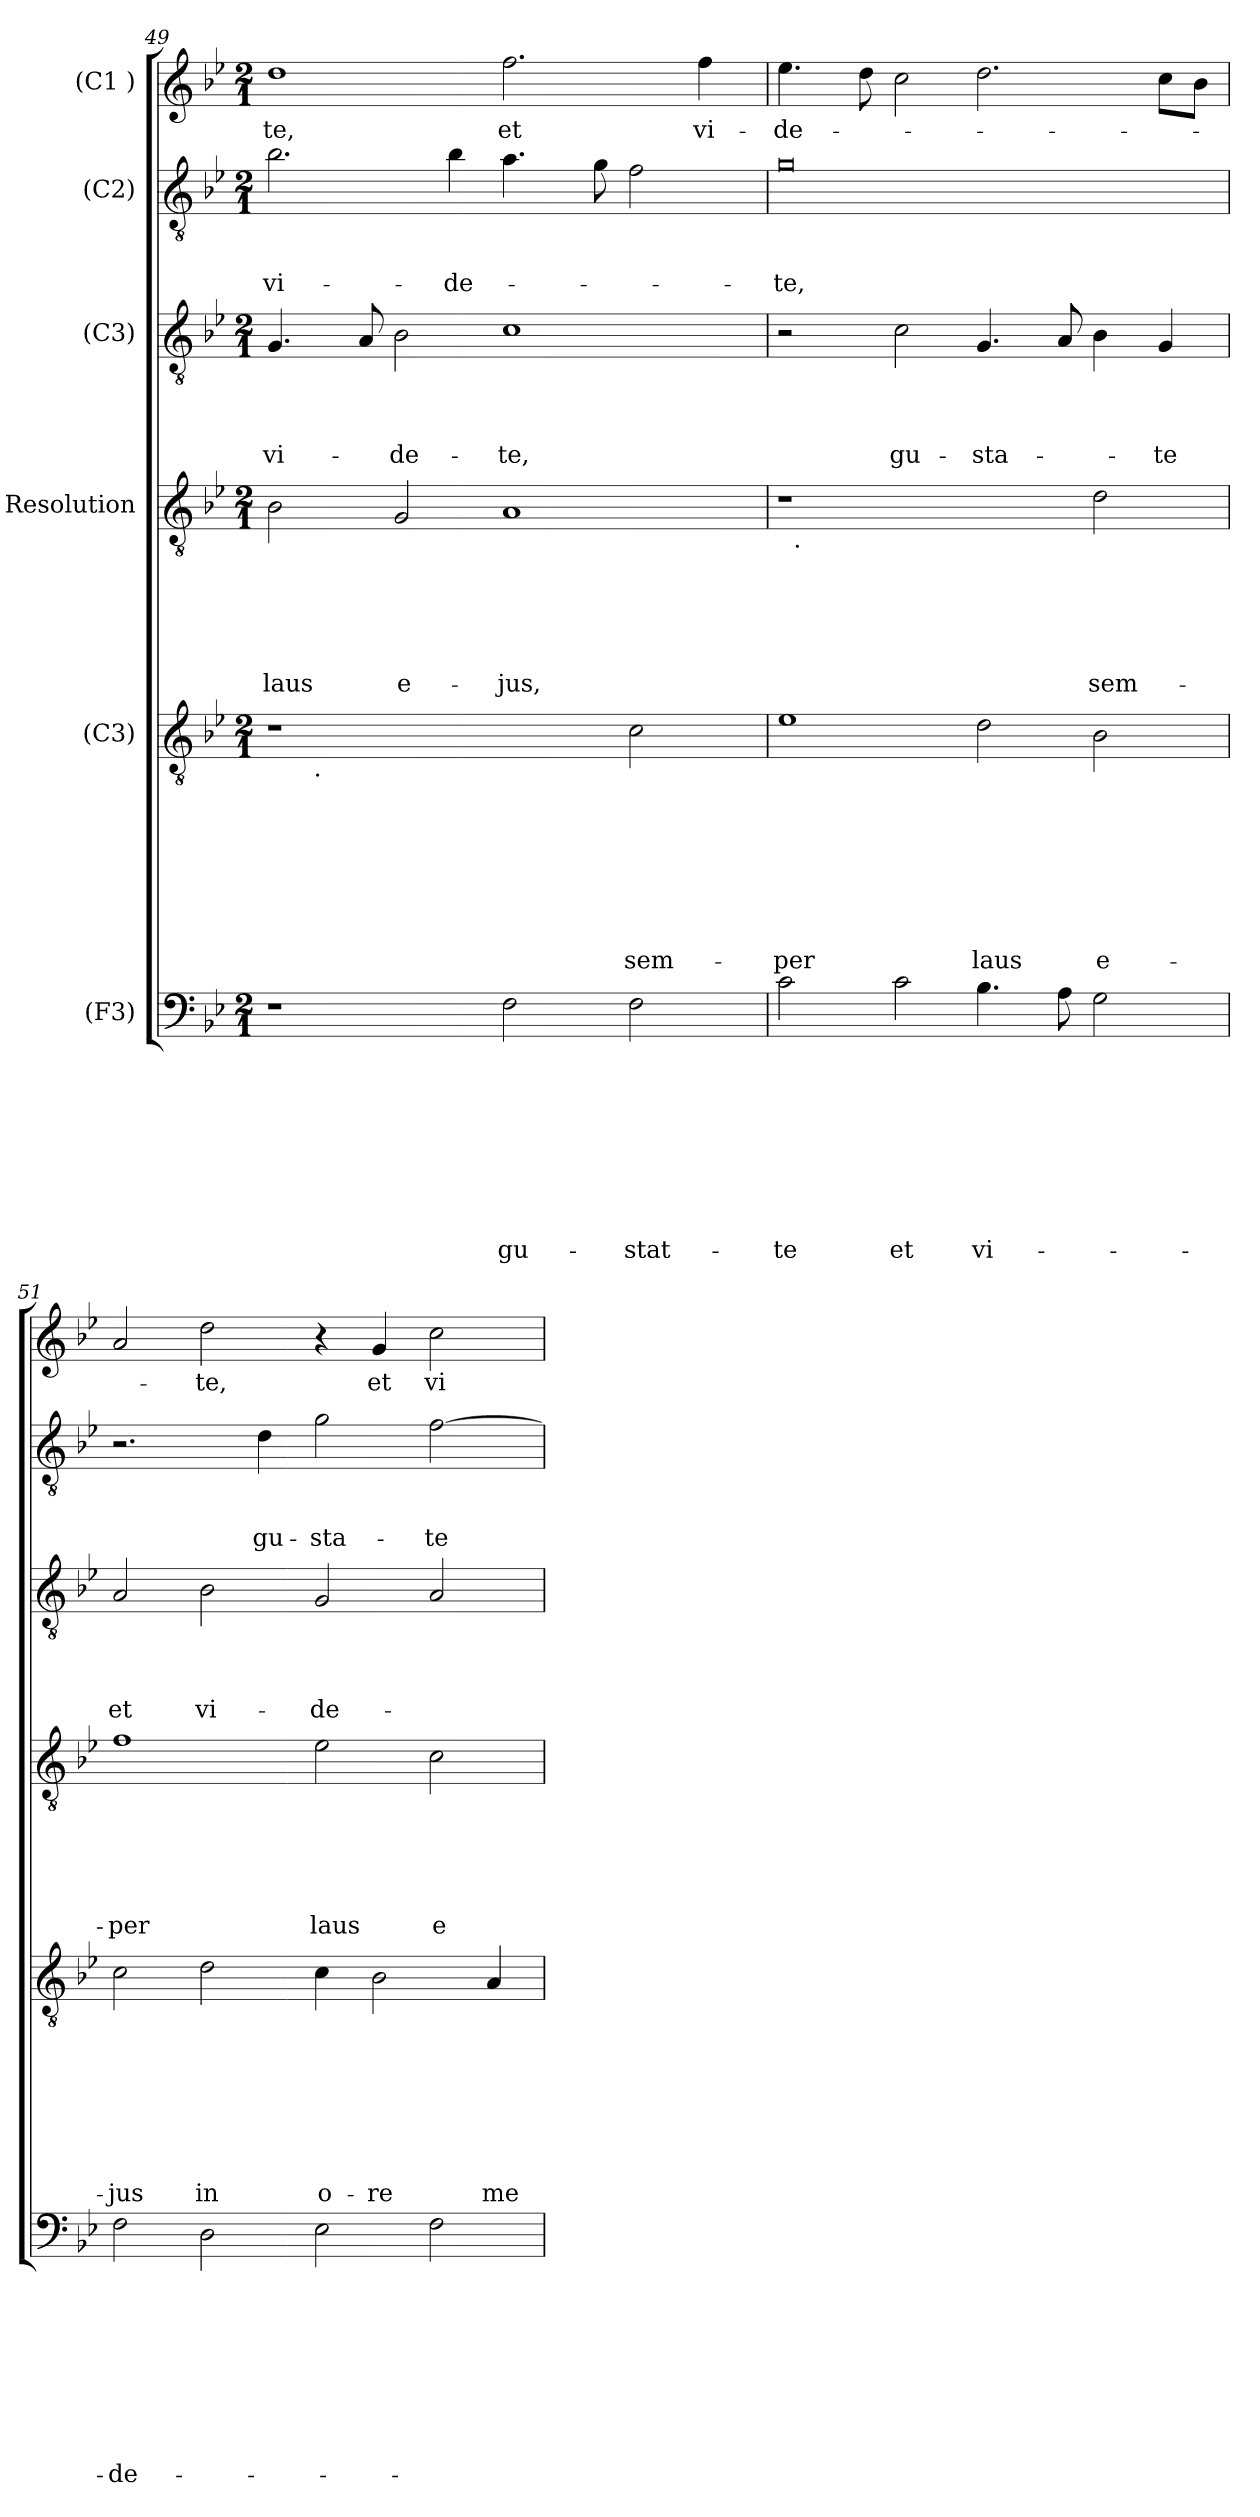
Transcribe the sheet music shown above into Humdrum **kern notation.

**kern	**text	**text	**text	**text	**text	**text	**text	**text	**text	**kern	**text	**text	**text	**text	**text	**text	**text	**text	**kern	**text	**text	**text	**text	**text	**text	**kern	**text	**text	**text	**text	**kern	**text	**text	**text	**kern	**text
*part6	*part6	*part6	*part6	*part6	*part6	*part6	*part6	*part6	*part6	*part5	*part5	*part5	*part5	*part5	*part5	*part5	*part5	*part5	*part4	*part4	*part4	*part4	*part4	*part4	*part4	*part3	*part3	*part3	*part3	*part3	*part2	*part2	*part2	*part2	*part1	*part1
*staff6	*staff6	*staff6	*staff6	*staff6	*staff6	*staff6	*staff6	*staff6	*staff6	*staff5	*staff5	*staff5	*staff5	*staff5	*staff5	*staff5	*staff5	*staff5	*staff4	*staff4	*staff4	*staff4	*staff4	*staff4	*staff4	*staff3	*staff3	*staff3	*staff3	*staff3	*staff2	*staff2	*staff2	*staff2	*staff1	*staff1
*I"(F3)	*	*	*	*	*	*	*	*	*	*I"(C3)	*	*	*	*	*	*	*	*	*I"Resolution	*	*	*	*	*	*	*I"(C3)	*	*	*	*	*I"(C2)	*	*	*	*I"(C1 )	*
!!LO:PB:g=z
*clefF4	*	*	*	*	*	*	*	*	*	*clefGv2	*	*	*	*	*	*	*	*	*clefGv2	*	*	*	*	*	*	*clefGv2	*	*	*	*	*clefGv2	*	*	*	*clefG2	*
*k[b-e-]	*	*	*	*	*	*	*	*	*	*k[b-e-]	*	*	*	*	*	*	*	*	*k[b-e-]	*	*	*	*	*	*	*k[b-e-]	*	*	*	*	*k[b-e-]	*	*	*	*k[b-e-]	*
*B-:	*	*	*	*	*	*	*	*	*	*B-:	*	*	*	*	*	*	*	*	*B-:	*	*	*	*	*	*	*B-:	*	*	*	*	*B-:	*	*	*	*B-:	*
*M2/1	*	*	*	*	*	*	*	*	*	*M2/1	*	*	*	*	*	*	*	*	*M2/1	*	*	*	*	*	*	*M2/1	*	*	*	*	*M2/1	*	*	*	*M2/1	*
=49	=49	=49	=49	=49	=49	=49	=49	=49	=49	=49	=49	=49	=49	=49	=49	=49	=49	=49	=49	=49	=49	=49	=49	=49	=49	=49	=49	=49	=49	=49	=49	=49	=49	=49	=49	=49
!	!	!	!	!	!	!	!	!	!	!	!	!	!	!	!	!	!	!	!	!	!	!	!	!	!LO:LY:b	!	!	!	!	!LO:LY:b	!	!	!	!LO:LY:b	!	!LO:LY:b
*	*	*	*	*	*	*	*	*	*	*^	*	*	*	*	*	*	*	*	*	*	*	*	*	*	*	*	*	*	*	*	*	*	*	*	*	*
1r	.	.	.	.	.	.	.	.	.	1r	8.ryy	.	.	.	.	.	.	.	.	2B-\	.	.	.	.	.	laus	4.G/	.	.	.	vi-	2.b-\	.	.	vi-	1dd	-te,
!	!	!	!	!	!	!	!	!	!	!	!LO:TX:b:t=.	!	!	!	!	!	!	!	!	!	!	!	!	!	!	!	!	!	!	!	!	!	!	!	!	!	!
.	.	.	.	.	.	.	.	.	.	.	1ryy	.	.	.	.	.	.	.	.	.	.	.	.	.	.	.	.	.	.	.	.	.	.	.	.	.	.
.	.	.	.	.	.	.	.	.	.	.	.	.	.	.	.	.	.	.	.	.	.	.	.	.	.	.	8A/	.	.	.	.	.	.	.	.	.	.
!	!	!	!	!	!	!	!	!	!	!	!	!	!	!	!	!	!	!	!	!	!	!	!	!	!	!LO:LY:b	!	!	!	!	!LO:LY:b	!	!	!	!	!	!
.	.	.	.	.	.	.	.	.	.	.	.	.	.	.	.	.	.	.	.	2G/	.	.	.	.	.	e-	2B-\	.	.	.	-de-	.	.	.	.	.	.
!	!	!	!	!	!	!	!	!	!	!	!	!	!	!	!	!	!	!	!	!	!	!	!	!	!	!	!	!	!	!	!	!	!	!	!LO:LY:b	!	!
.	.	.	.	.	.	.	.	.	.	.	.	.	.	.	.	.	.	.	.	.	.	.	.	.	.	.	.	.	.	.	.	4b-\	.	.	-de-	.	.
!	!	!	!	!	!	!	!	!	!LO:LY:b	!	!	!	!	!	!	!	!	!	!	!	!	!	!	!	!	!LO:LY:b	!	!	!	!	!LO:LY:b	!	!	!	!	!	!LO:LY:b
2F\	.	.	.	.	.	.	.	.	gu-	2ryy	.	.	.	.	.	.	.	.	.	1A	.	.	.	.	.	-jus,	1c	.	.	.	-te,	4.a\	.	.	.	2.ff\	et
.	.	.	.	.	.	.	.	.	.	.	2ryy	.	.	.	.	.	.	.	.	.	.	.	.	.	.	.	.	.	.	.	.	.	.	.	.	.	.
.	.	.	.	.	.	.	.	.	.	.	.	.	.	.	.	.	.	.	.	.	.	.	.	.	.	.	.	.	.	.	.	8g\	.	.	.	.	.
!	!	!	!	!	!	!	!	!	!LO:LY:b	!	!	!	!	!	!	!	!	!	!LO:LY:b	!	!	!	!	!	!	!	!	!	!	!	!	!	!	!	!	!	!
2F\	.	.	.	.	.	.	.	.	-stat-	2c\	.	.	.	.	.	.	.	.	sem-	.	.	.	.	.	.	.	.	.	.	.	.	2f\	.	.	.	.	.
.	.	.	.	.	.	.	.	.	.	.	4ryy	.	.	.	.	.	.	.	.	.	.	.	.	.	.	.	.	.	.	.	.	.	.	.	.	.	.
!	!	!	!	!	!	!	!	!	!	!	!	!	!	!	!	!	!	!	!	!	!	!	!	!	!	!	!	!	!	!	!	!	!	!	!	!	!LO:LY:b
.	.	.	.	.	.	.	.	.	.	.	.	.	.	.	.	.	.	.	.	.	.	.	.	.	.	.	.	.	.	.	.	.	.	.	.	4ff\	vi-
.	.	.	.	.	.	.	.	.	.	.	16ryy	.	.	.	.	.	.	.	.	.	.	.	.	.	.	.	.	.	.	.	.	.	.	.	.	.	.
=50	=50	=50	=50	=50	=50	=50	=50	=50	=50	=50	=50	=50	=50	=50	=50	=50	=50	=50	=50	=50	=50	=50	=50	=50	=50	=50	=50	=50	=50	=50	=50	=50	=50	=50	=50	=50	=50
!	!	!	!	!	!	!	!	!	!LO:LY:b	!	!	!	!	!	!	!	!	!	!LO:LY:b	!	!	!	!	!	!	!	!	!	!	!	!	!	!	!	!LO:LY:b	!	!LO:LY:b
*	*	*	*	*	*	*	*	*	*	*v	*v	*	*	*	*	*	*	*	*	*^	*	*	*	*	*	*	*	*	*	*	*	*	*	*	*	*	*
2c\	.	.	.	.	.	.	.	.	-te	1e-	.	.	.	.	.	.	.	-per	1r	32ryy	.	.	.	.	.	.	2r	.	.	.	.	0g	.	.	-te,	4.ee-\	-de-
!	!	!	!	!	!	!	!	!	!	!	!	!	!	!	!	!	!	!	!	!LO:TX:b:t=.	!	!	!	!	!	!	!	!	!	!	!	!	!	!	!	!	!
.	.	.	.	.	.	.	.	.	.	.	.	.	.	.	.	.	.	.	.	1ryy	.	.	.	.	.	.	.	.	.	.	.	.	.	.	.	.	.
.	.	.	.	.	.	.	.	.	.	.	.	.	.	.	.	.	.	.	.	.	.	.	.	.	.	.	.	.	.	.	.	.	.	.	.	8dd\	.
!	!	!	!	!	!	!	!	!	!LO:LY:b	!	!	!	!	!	!	!	!	!	!	!	!	!	!	!	!	!	!	!	!	!	!LO:LY:b	!	!	!	!	!	!
2c\	.	.	.	.	.	.	.	.	et	.	.	.	.	.	.	.	.	.	.	.	.	.	.	.	.	.	2c\	.	.	.	gu-	.	.	.	.	2cc\	.
!	!	!	!	!	!	!	!	!	!LO:LY:b	!	!	!	!	!	!	!	!	!LO:LY:b	!	!	!	!	!	!	!	!	!	!	!	!	!LO:LY:b	!	!	!	!	!	!
4.B-\	.	.	.	.	.	.	.	.	vi-	2d\	.	.	.	.	.	.	.	laus	2ryy	.	.	.	.	.	.	.	4.G/	.	.	.	-sta-	.	.	.	.	2.dd\	.
.	.	.	.	.	.	.	.	.	.	.	.	.	.	.	.	.	.	.	.	2ryy	.	.	.	.	.	.	.	.	.	.	.	.	.	.	.	.	.
8A\	.	.	.	.	.	.	.	.	.	.	.	.	.	.	.	.	.	.	.	.	.	.	.	.	.	.	8A/	.	.	.	.	.	.	.	.	.	.
!	!	!	!	!	!	!	!	!	!	!	!	!	!	!	!	!	!	!LO:LY:b	!	!	!	!	!	!	!	!LO:LY:b	!	!	!	!	!	!	!	!	!	!	!
2G\	.	.	.	.	.	.	.	.	.	2B-\	.	.	.	.	.	.	.	e-	2d\	.	.	.	.	.	.	sem-	4B-\	.	.	.	.	.	.	.	.	.	.
.	.	.	.	.	.	.	.	.	.	.	.	.	.	.	.	.	.	.	.	4...ryy	.	.	.	.	.	.	.	.	.	.	.	.	.	.	.	.	.
!	!	!	!	!	!	!	!	!	!	!	!	!	!	!	!	!	!	!	!	!	!	!	!	!	!	!	!	!	!	!	!LO:LY:b	!	!	!	!	!	!
.	.	.	.	.	.	.	.	.	.	.	.	.	.	.	.	.	.	.	.	.	.	.	.	.	.	.	4G/	.	.	.	-te	.	.	.	.	8cc\L	.
.	.	.	.	.	.	.	.	.	.	.	.	.	.	.	.	.	.	.	.	.	.	.	.	.	.	.	.	.	.	.	.	.	.	.	.	8b-\J	.
=51	=51	=51	=51	=51	=51	=51	=51	=51	=51	=51	=51	=51	=51	=51	=51	=51	=51	=51	=51	=51	=51	=51	=51	=51	=51	=51	=51	=51	=51	=51	=51	=51	=51	=51	=51	=51	=51
!	!	!	!	!	!	!	!	!	!LO:LY:b	!	!	!	!	!	!	!	!	!LO:LY:b	!	!	!	!	!	!	!	!LO:LY:b	!	!	!	!	!LO:LY:b	!	!	!	!	!	!
*	*	*	*	*	*	*	*	*	*	*	*	*	*	*	*	*	*	*	*v	*v	*	*	*	*	*	*	*	*	*	*	*	*	*	*	*	*	*
2F\	.	.	.	.	.	.	.	.	-de-	2c\	.	.	.	.	.	.	.	-jus	1f	.	.	.	.	.	-per	2A/	.	.	.	et	2.r	.	.	.	2a/	.
!	!	!	!	!	!	!	!	!	!	!	!	!	!	!	!	!	!	!LO:LY:b	!	!	!	!	!	!	!	!	!	!	!	!LO:LY:b	!	!	!	!	!	!LO:LY:b
2D\	.	.	.	.	.	.	.	.	.	2d\	.	.	.	.	.	.	.	in	.	.	.	.	.	.	.	2B-\	.	.	.	vi-	.	.	.	.	2dd\	-te,
!	!	!	!	!	!	!	!	!	!	!	!	!	!	!	!	!	!	!	!	!	!	!	!	!	!	!	!	!	!	!	!	!	!	!LO:LY:b	!	!
.	.	.	.	.	.	.	.	.	.	.	.	.	.	.	.	.	.	.	.	.	.	.	.	.	.	.	.	.	.	.	4d\	.	.	gu-	.	.
!	!	!	!	!	!	!	!	!	!	!	!	!	!	!	!	!	!	!LO:LY:b	!	!	!	!	!	!	!LO:LY:b	!	!	!	!	!LO:LY:b	!	!	!	!LO:LY:b:rj	!	!
2E-\	.	.	.	.	.	.	.	.	.	4c\	.	.	.	.	.	.	.	o-	2e-\	.	.	.	.	.	laus	2G/	.	.	.	-de-	2g\	.	.	-sta-	4r	.
!	!	!	!	!	!	!	!	!	!	!	!	!	!	!	!	!	!	!LO:LY:b	!	!	!	!	!	!	!	!	!	!	!	!	!	!	!	!	!	!LO:LY:b
.	.	.	.	.	.	.	.	.	.	2B-\	.	.	.	.	.	.	.	-re	.	.	.	.	.	.	.	.	.	.	.	.	.	.	.	.	4g/	et
!	!	!	!	!	!	!	!	!	!	!	!	!	!	!	!	!	!	!	!	!	!	!	!	!	!LO:LY:b	!	!	!	!	!	!	!	!	!LO:LY:b	!	!LO:LY:b
2F\	.	.	.	.	.	.	.	.	.	.	.	.	.	.	.	.	.	.	2c\	.	.	.	.	.	e-	2A/	.	.	.	.	[>2f\	.	.	-te	2cc\	vi-
!	!	!	!	!	!	!	!	!	!	!	!	!	!	!	!	!	!	!LO:LY:b	!	!	!	!	!	!	!	!	!	!	!	!	!	!	!	!	!	!
.	.	.	.	.	.	.	.	.	.	4A/	.	.	.	.	.	.	.	me-	.	.	.	.	.	.	.	.	.	.	.	.	.	.	.	.	.	.
=	=	=	=	=	=	=	=	=	=	=	=	=	=	=	=	=	=	=	=	=	=	=	=	=	=	=	=	=	=	=	=	=	=	=	=	=
*-	*-	*-	*-	*-	*-	*-	*-	*-	*-	*-	*-	*-	*-	*-	*-	*-	*-	*-	*-	*-	*-	*-	*-	*-	*-	*-	*-	*-	*-	*-	*-	*-	*-	*-	*-	*-
